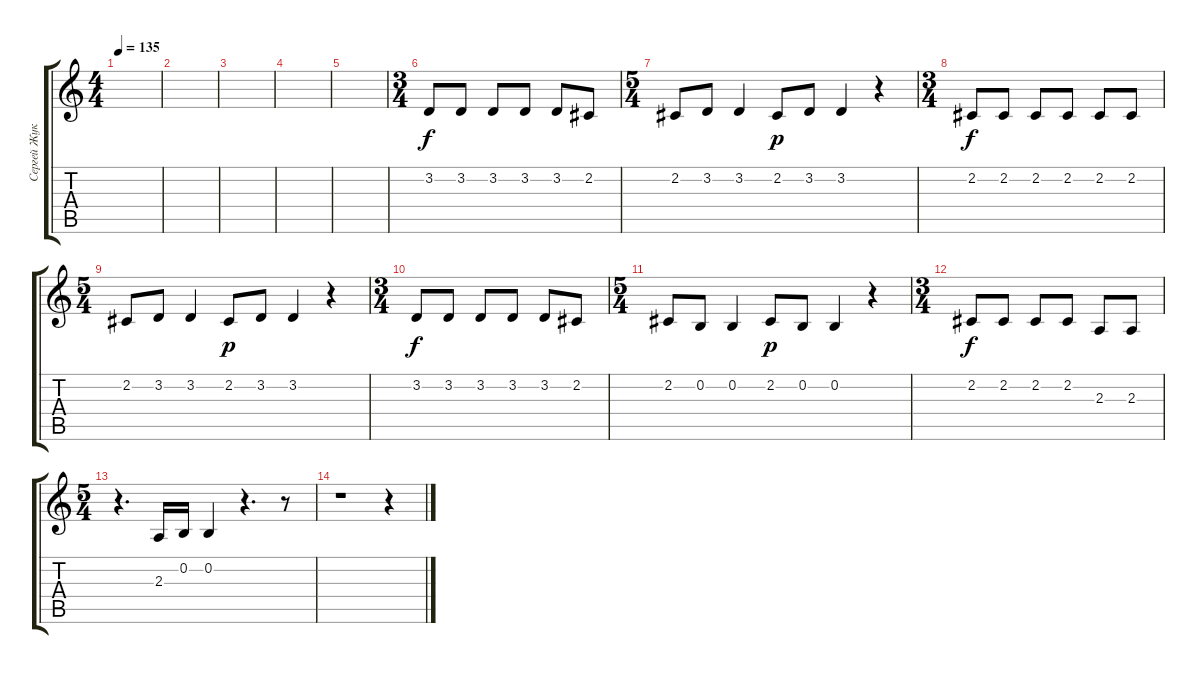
\track ("Сергей Жуков (вокал)" "Сергей Жук") {instrument piccolo}
\staff {score tabs}
\tuning (E4 B3 G3 D3 A2 E2) {hide}
\ts (4 4)
\tempo 135
\clef g2
\ks c
|
|
|
|
|
\ts (3 4)
3.2.8 3.2.8 3.2.8 3.2.8 3.2.8 2.2.8 |
\ts (5 4)
2.2.8 3.2.8 3.2.4 2.2.8{dy p} 3.2.8 3.2.4 r.4 |
\ts (3 4)
2.2.8{dy f} 2.2.8 2.2.8 2.2.8 2.2.8 2.2.8 |
\ts (5 4)
2.2.8 3.2.8 3.2.4 2.2.8{dy p} 3.2.8 3.2.4 r.4 |
\ts (3 4)
3.2.8{dy f} 3.2.8 3.2.8 3.2.8 3.2.8 2.2.8 |
\ts (5 4)
2.2.8 0.2.8 0.2.4 2.2.8{dy p} 0.2.8 0.2.4 r.4 |
\ts (3 4)
2.2.8{dy f} 2.2.8 2.2.8 2.2.8 2.3.8 2.3.8 |
\ts (5 4)
r.4{d} 2.3.16 0.2.16 0.2.4 r.4{d} r.8 |
r.1 r.4
